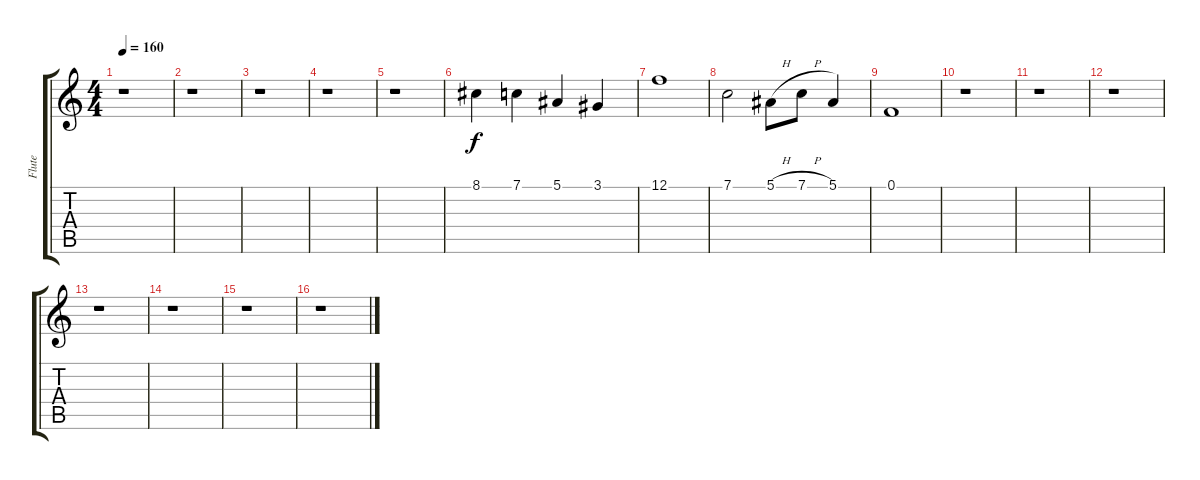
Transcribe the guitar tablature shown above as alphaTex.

\track ("Flute" "Flute") {instrument flute}
\staff {score tabs}
\tuning (F4 C4 Ab3 Eb3 Bb2 F2) {hide}
\ts (4 4)
\tempo 160
\clef g2
\ks c
r.1{dy f} |
r.1 |
r.1 |
r.1 |
r.1 |
8.1.4 7.1.4 5.1.4 3.1.4 |
12.1.1 |
7.1.2 5.1{h}.8 7.1{h}.8 5.1.4 |
0.1.1 |
r.1 |
r.1 |
r.1 |
r.1 |
r.1 |
r.1 |
r.1
